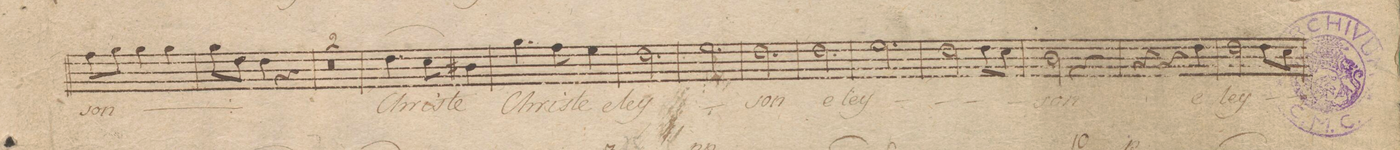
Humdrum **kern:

**kern	**text	**dynam
*I"Alto Solo	*	*
*clefC3	*	*
*k[]	*	*
*M3/4	*	*
8g#\L]	-son	.
8a\J	.	.
4a\	.	.
*	*ij	*
4a\	e-	.
=55	=55	=55
8a\L	-ley-	.
8e\J	.	.
4e\	-son	.
*	*Xij	*
4r	.	.
=56	=56	=56
1.r	.	.
=57	=57	=57
=58	=58	=58
(4.e\	Chri-	.
8d\)	-ste	.
4c#X\	.	.
=59	=59	=59
4.a\	Chri-	.
8g\	-ste	.
4f\	e-	.
=60	=60	=60
2.e\	-ley-	.
=61	=61	=61
2.f\	.	.
=62	=62	=62
2.e\	-son	.
=63	=63	=63
2.e\	e-	.
=64	=64	=64
2.f\	-ley-	.
=65	=65	=65
2e\	.	.
8e\L	.	.
8d\J	.	.
=66	=66	=66
2c\	-son	.
4r	.	.
=67	=67	=67
4r	.	.
4r	.	.
4e\	e-	.
=68	=68	=68
2e\	-ley-	.
8e\L	.	.
8d\J	.	.
=69	=69	=69
*-	*-	*-
